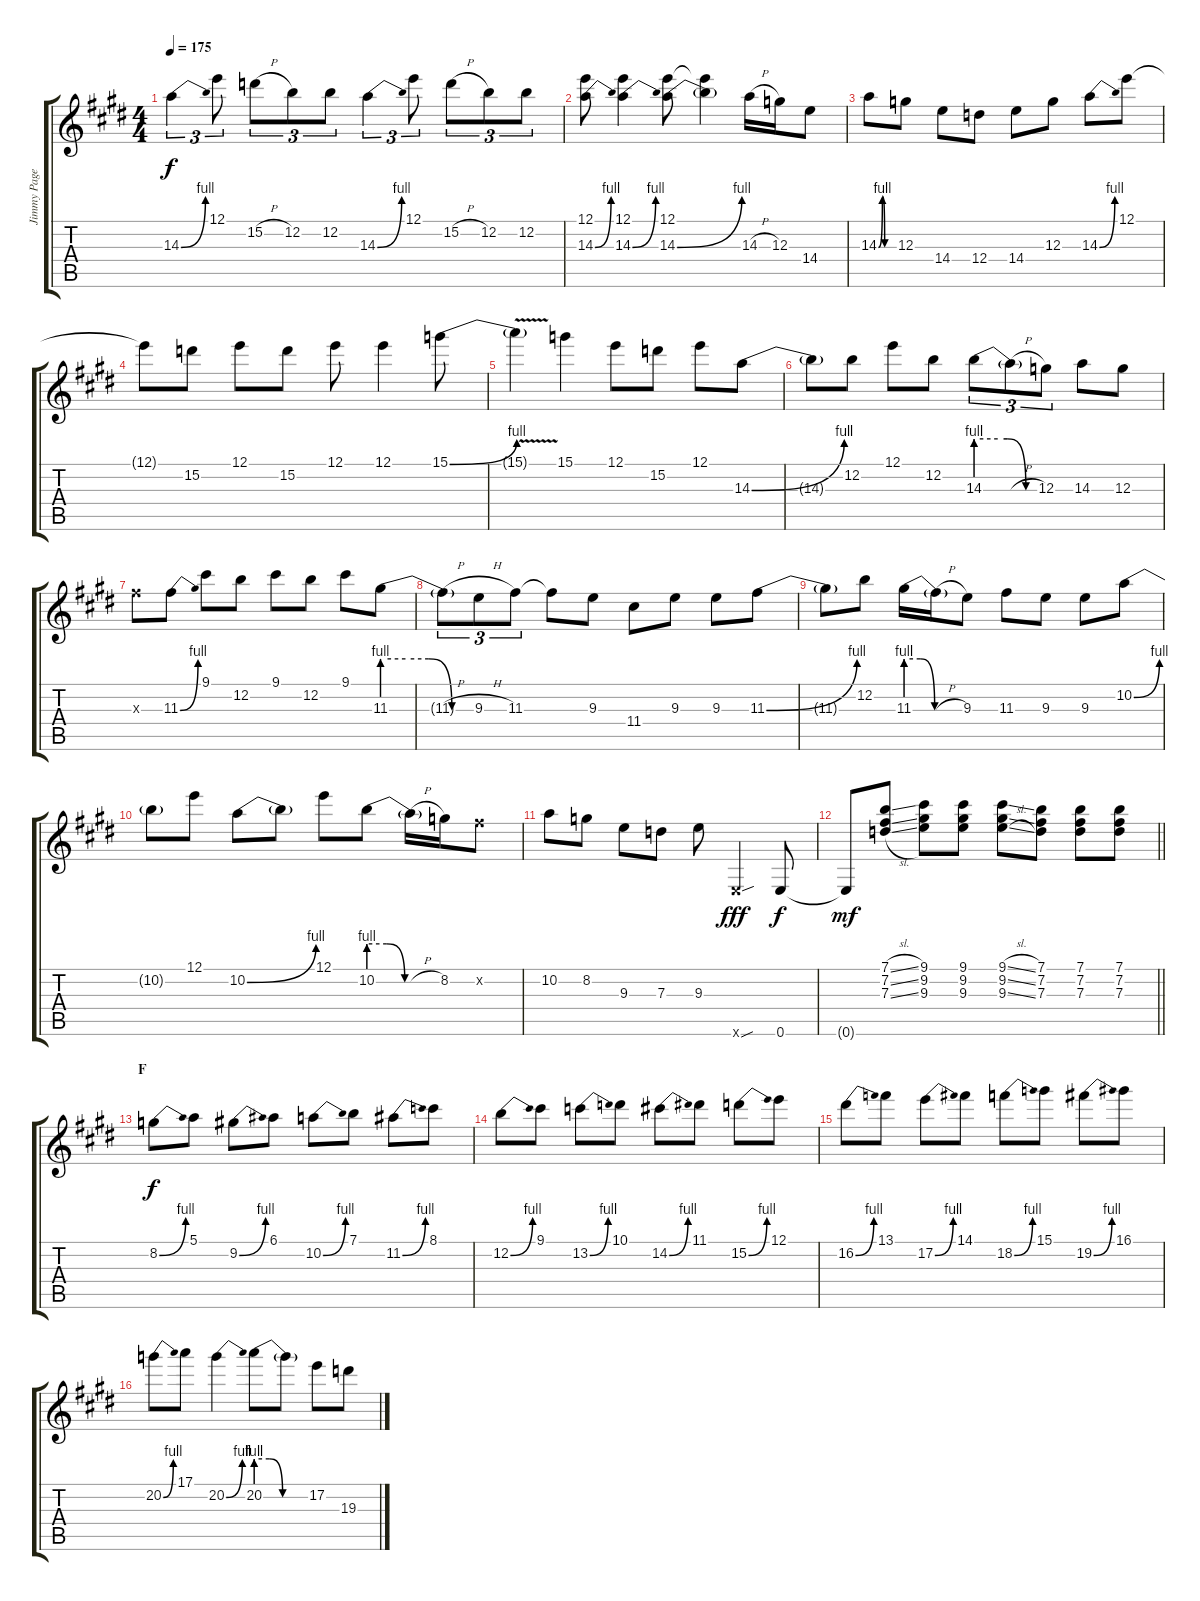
\track ("Jimmy Page 2" "Jimmy Page") {instrument overdrivenguitar}
\staff {score tabs}
\tuning (E4 B3 G3 D3 A2 E2) {hide}
\ts (4 4)
\tempo 175
\clef g2
\ks e
14.3{be (bend 0 0 60 4)}.4{tu (3 2) dy f volume 12 balance 9} 12.1.8{tu (3 2)} 15.2{h}.8{tu (3 2)} 12.2.8{tu (3 2)} 12.2.8{tu (3 2)} 14.3{be (bend 0 0 60 4)}.4{tu (3 2)} 12.1.8{tu (3 2)} 15.2{h}.8{tu (3 2)} 12.2.8{tu (3 2)} 12.2.8{tu (3 2)} |
(12.1 14.3{be (bend 0 0 60 4)}).8 (12.1 14.3{be (bend 0 0 60 4)}).4 (12.1 14.3{be (bend 0 0 60 4)}).8 (12.1{t} 14.3{t}).4 14.3{h}.16 12.3.16 14.4.8 |
14.3{be (custom 0 0 15 4 24 0 58 0 60 0)}.8 12.3.8 14.4.8 12.4.8 14.4.8 12.3.8 14.3{be (bend 0 0 60 4)}.8 12.1.8 |
12.1{t}.8 15.2.8 12.1.8 15.2.8 12.1.8 12.1.4 15.1{be (bend 0 0 60 4)}.8 |
15.1{v t}.4 15.1.4 12.1.8 15.2.8 12.1.8 14.3{be (bend 0 0 60 4)}.8 |
14.3{t}.8 12.2.8 12.1.8 12.2.8 14.3{be (custom 0 4 21 4 30 4 48 0 60 0)}.8{tu (3 2)} 14.3{h t}.8{tu (3 2)} 12.3.8{tu (3 2)} 14.3.8 12.3.8 |
11.3{x}.8 11.3{be (bend 0 0 60 4)}.8 9.1.8 12.2.8 9.1.8 12.2.8 9.1.8 11.3{be (custom 0 4 15 4 30 4 45 0 60 0)}.8 |
11.3{h t}.8{tu (3 2)} 9.3{h}.8{tu (3 2)} 11.3.8{tu (3 2)} 11.3{t}.8 9.3.8 11.4.8 9.3.8 9.3.8 11.3{be (bend 0 0 60 4)}.8 |
11.3{t}.8 12.2.8 11.3{be (custom 0 4 15 4 30 0 60 0)}.16 11.3{h t}.16 9.3.8 11.3.8 9.3.8 9.3.8 10.2{be (bend 0 0 60 4)}.8 |
10.2{t}.8 12.1.8 10.2{be (bend 0 0 60 4)}.8 10.2{t}.8 12.1.8 10.2{be (custom 0 4 15 4 30 0 60 0)}.8 10.2{h t}.16 8.2.16 7.2{x}.8 |
10.2.8 8.2.8 9.3.8 7.3.8 9.3.8 0.6{sou x}.4{dy fff} 0.6.8{dy f} |
\barLineRight lightlight
0.6{t}.8{dy mf} (7.1{sl} 7.2{sl} 7.3{sl}).8 (9.1 9.2 9.3).8 (9.1 9.2 9.3).8 (9.1{sl} 9.2{sl} 9.3{sl}).8 (7.1 7.2 7.3).8 (7.1 7.2 7.3).8 (7.1 7.2 7.3).8 |
\section ("" "F")
8.2{be (bend 0 0 60 4)}.8{dy f} 5.1.8 9.2{be (bend 0 0 60 4)}.8 6.1.8 10.2{be (bend 0 0 60 4)}.8 7.1.8 11.2{be (bend 0 0 60 4)}.8 8.1.8 |
12.2{be (bend 0 0 60 4)}.8 9.1.8 13.2{be (bend 0 0 60 4)}.8 10.1.8 14.2{be (bend 0 0 60 4)}.8 11.1.8 15.2{be (bend 0 0 60 4)}.8 12.1.8 |
16.2{be (bend 0 0 60 4)}.8 13.1.8 17.2{be (bend 0 0 60 4)}.8 14.1.8 18.2{be (bend 0 0 60 4)}.8 15.1.8 19.2{be (bend 0 0 60 4)}.8 16.1.8 |
20.2{be (bend 0 0 60 4)}.8 17.1.8 20.2{be (bend 0 0 60 4)}.4 20.2{be (custom 0 4 15 4 30 0 60 0)}.8 20.2{t}.8 17.2.8 19.3.8
